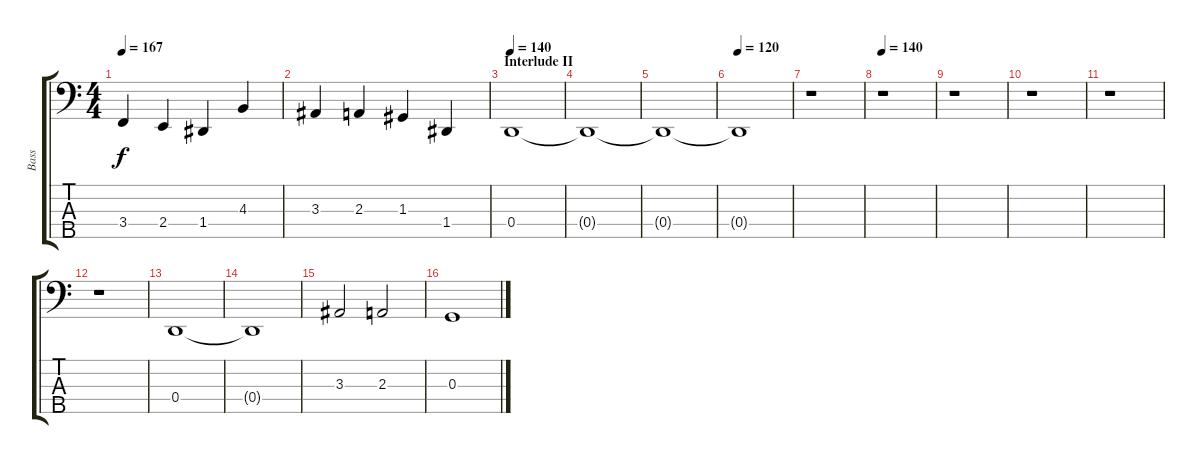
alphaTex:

\track ("Bass" "Bass") {instrument electricbassfinger}
\staff {score tabs}
\tuning (F2 C2 G1 D1 A0) {hide}
\ts (4 4)
\tempo 167
\clef f4
\ks c
3.4.4{dy f} 2.4.4 1.4.4 4.3.4 |
3.3.4 2.3.4 1.3.4 1.4.4 |
\section ("" "Interlude II")
\tempo 140
0.4.1 |
0.4{t}.1 |
0.4{t}.1 |
\tempo 120
0.4{t}.1 |
r.1 |
\tempo 140
r.1 |
r.1 |
r.1 |
r.1 |
r.1 |
0.4.1 |
0.4{t}.1 |
3.3.2 2.3.2 |
0.3.1
